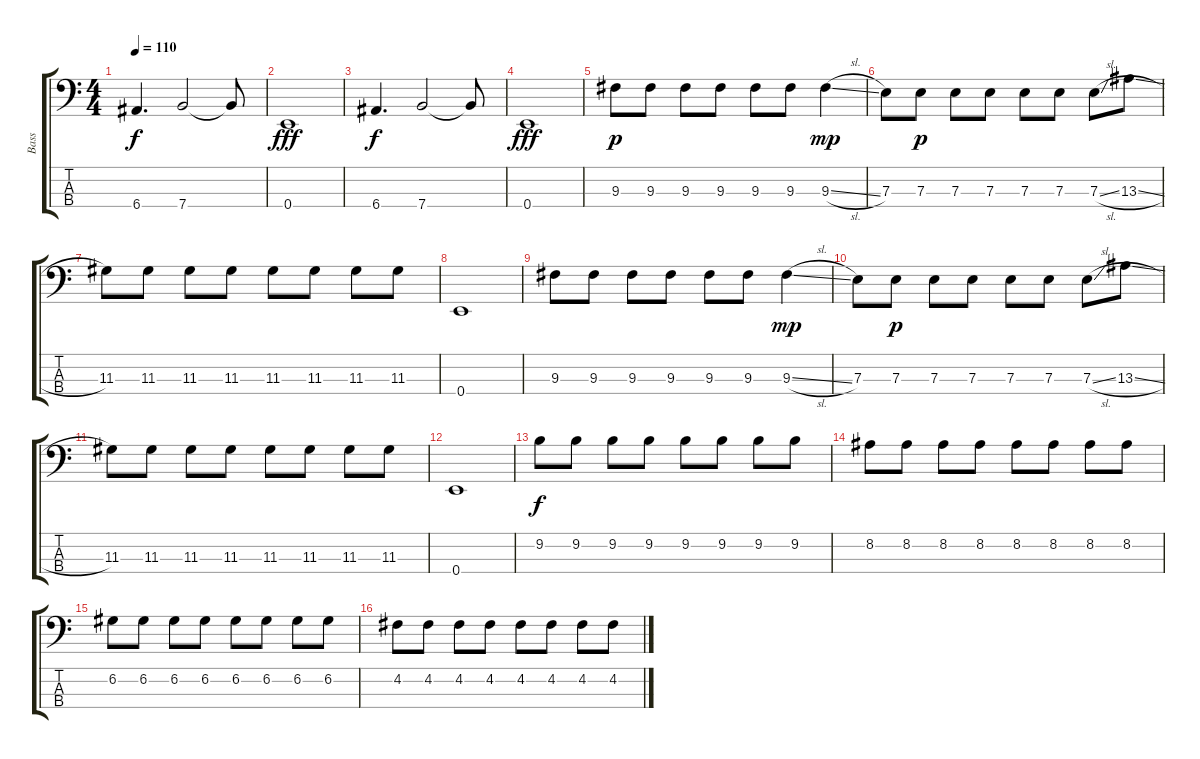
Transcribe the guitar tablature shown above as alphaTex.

\track ("Bass" "Bass") {instrument electricbassfinger}
\staff {score tabs}
\tuning (G2 D2 A1 E1) {hide}
\ts (4 4)
\tempo 110
\clef f4
\ks c
6.4.4{d dy f} 7.4.2 7.4{t}.8 |
0.4.1{dy fff} |
6.4.4{d dy f} 7.4.2 7.4{t}.8 |
0.4.1{dy fff} |
9.3.8{dy p} 9.3.8 9.3.8 9.3.8 9.3.8 9.3.8 9.3{sl}.4{dy mp} |
7.3.8 7.3.8{dy p} 7.3.8 7.3.8 7.3.8 7.3.8 7.3{sl}.8 13.3{sl}.8 |
11.3.8 11.3.8 11.3.8 11.3.8 11.3.8 11.3.8 11.3.8 11.3.8 |
0.4.1 |
9.3.8 9.3.8 9.3.8 9.3.8 9.3.8 9.3.8 9.3{sl}.4{dy mp} |
7.3.8 7.3.8{dy p} 7.3.8 7.3.8 7.3.8 7.3.8 7.3{sl}.8 13.3{sl}.8 |
11.3.8 11.3.8 11.3.8 11.3.8 11.3.8 11.3.8 11.3.8 11.3.8 |
0.4.1 |
9.2.8{dy f} 9.2.8 9.2.8 9.2.8 9.2.8 9.2.8 9.2.8 9.2.8 |
8.2.8 8.2.8 8.2.8 8.2.8 8.2.8 8.2.8 8.2.8 8.2.8 |
6.2.8 6.2.8 6.2.8 6.2.8 6.2.8 6.2.8 6.2.8 6.2.8 |
4.2.8 4.2.8 4.2.8 4.2.8 4.2.8 4.2.8 4.2.8 4.2.8
